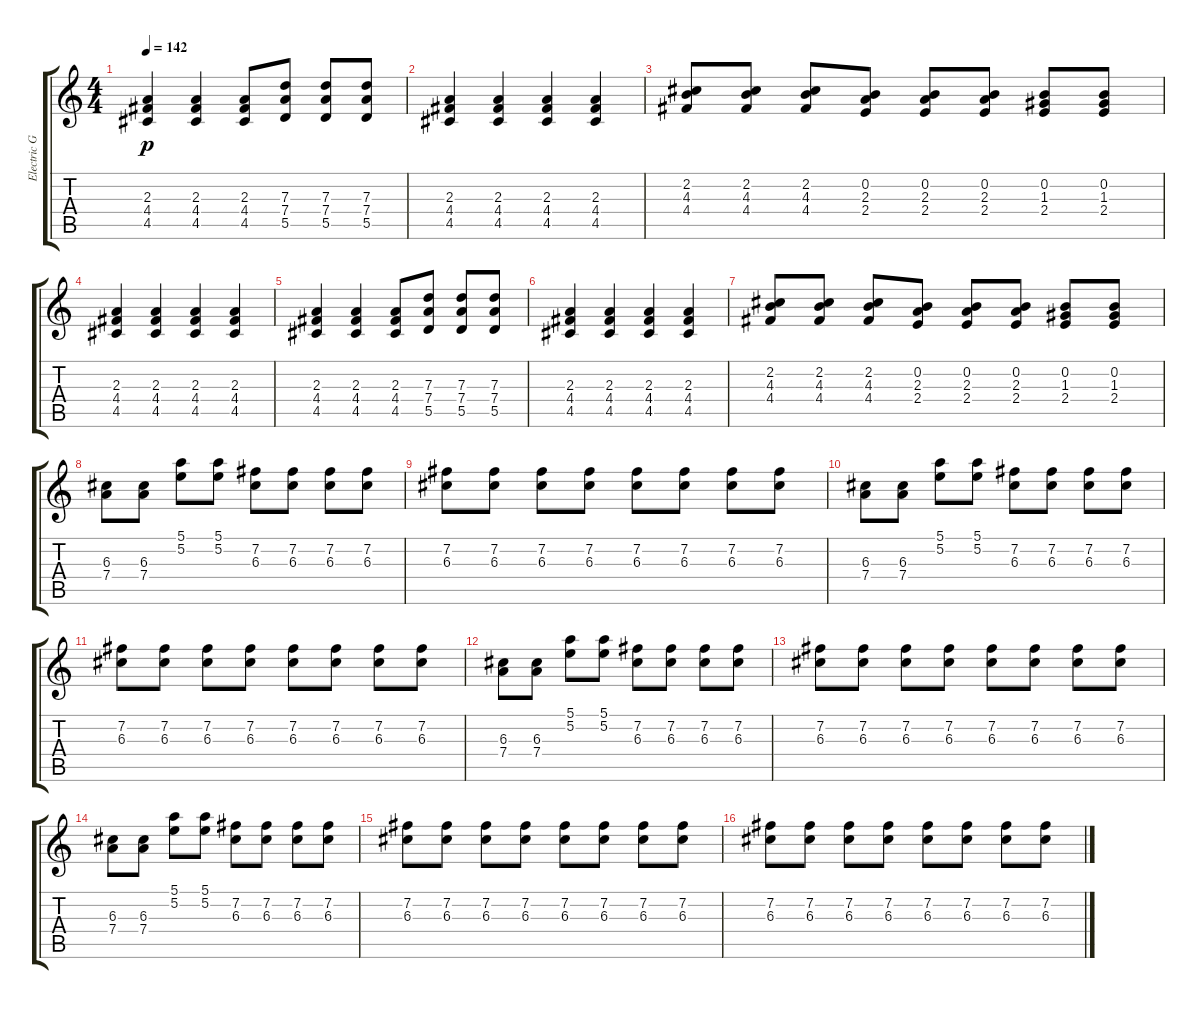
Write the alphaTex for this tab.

\track ("Electric Guitar" "Electric G") {instrument overdrivenguitar}
\staff {score tabs}
\tuning (E4 B3 G3 D3 A2 E2) {hide}
\ts (4 4)
\tempo 142
\clef g2
\ks c
(2.3 4.4 4.5).4{dy p} (2.3 4.4 4.5).4 (2.3 4.4 4.5).8 (7.3 7.4 5.5).8 (7.3 7.4 5.5).8 (7.3 7.4 5.5).8 |
(2.3 4.4 4.5).4 (2.3 4.4 4.5).4 (2.3 4.4 4.5).4 (2.3 4.4 4.5).4 |
(2.2 4.3 4.4).8 (2.2 4.3 4.4).8 (2.2 4.3 4.4).8 (0.2 2.3 2.4).8 (0.2 2.3 2.4).8 (0.2 2.3 2.4).8 (0.2 1.3 2.4).8 (0.2 1.3 2.4).8 |
(2.3 4.4 4.5).4 (2.3 4.4 4.5).4 (2.3 4.4 4.5).4 (2.3 4.4 4.5).4 |
(2.3 4.4 4.5).4 (2.3 4.4 4.5).4 (2.3 4.4 4.5).8 (7.3 7.4 5.5).8 (7.3 7.4 5.5).8 (7.3 7.4 5.5).8 |
(2.3 4.4 4.5).4 (2.3 4.4 4.5).4 (2.3 4.4 4.5).4 (2.3 4.4 4.5).4 |
(2.2 4.3 4.4).8 (2.2 4.3 4.4).8 (2.2 4.3 4.4).8 (0.2 2.3 2.4).8 (0.2 2.3 2.4).8 (0.2 2.3 2.4).8 (0.2 1.3 2.4).8 (0.2 1.3 2.4).8 |
(6.3 7.4).8 (6.3 7.4).8 (5.1 5.2).8 (5.1 5.2).8 (7.2 6.3).8 (7.2 6.3).8 (7.2 6.3).8 (7.2 6.3).8 |
(7.2 6.3).8 (7.2 6.3).8 (7.2 6.3).8 (7.2 6.3).8 (7.2 6.3).8 (7.2 6.3).8 (7.2 6.3).8 (7.2 6.3).8 |
(6.3 7.4).8 (6.3 7.4).8 (5.1 5.2).8 (5.1 5.2).8 (7.2 6.3).8 (7.2 6.3).8 (7.2 6.3).8 (7.2 6.3).8 |
(7.2 6.3).8 (7.2 6.3).8 (7.2 6.3).8 (7.2 6.3).8 (7.2 6.3).8 (7.2 6.3).8 (7.2 6.3).8 (7.2 6.3).8 |
(6.3 7.4).8 (6.3 7.4).8 (5.1 5.2).8 (5.1 5.2).8 (7.2 6.3).8 (7.2 6.3).8 (7.2 6.3).8 (7.2 6.3).8 |
(7.2 6.3).8 (7.2 6.3).8 (7.2 6.3).8 (7.2 6.3).8 (7.2 6.3).8 (7.2 6.3).8 (7.2 6.3).8 (7.2 6.3).8 |
(6.3 7.4).8 (6.3 7.4).8 (5.1 5.2).8 (5.1 5.2).8 (7.2 6.3).8 (7.2 6.3).8 (7.2 6.3).8 (7.2 6.3).8 |
(7.2 6.3).8 (7.2 6.3).8 (7.2 6.3).8 (7.2 6.3).8 (7.2 6.3).8 (7.2 6.3).8 (7.2 6.3).8 (7.2 6.3).8 |
(7.2 6.3).8 (7.2 6.3).8 (7.2 6.3).8 (7.2 6.3).8 (7.2 6.3).8 (7.2 6.3).8 (7.2 6.3).8 (7.2 6.3).8
